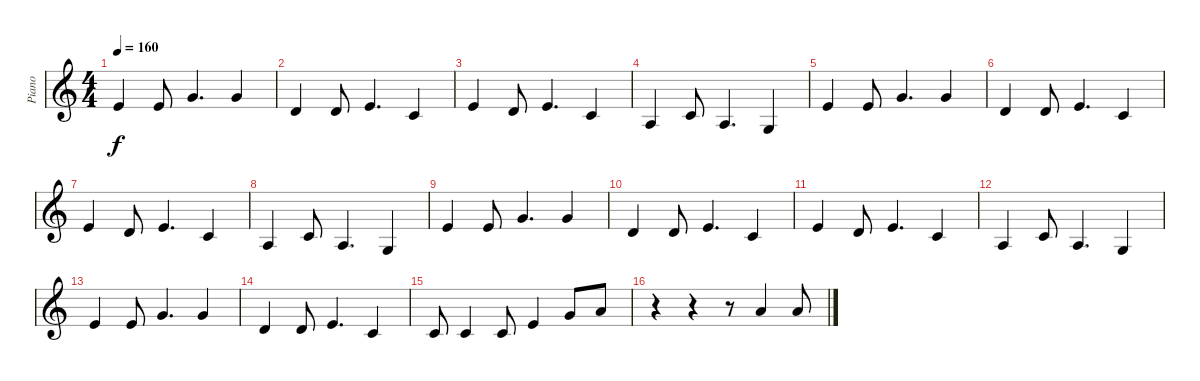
\track ("Piano" "Piano") {instrument acousticgrandpiano}
\staff {score}
\tuning (E4 B3 G3 D3 A2 E2) {hide}
\ts (4 4)
\tempo 160
\clef g2
\ks c
0.1.4{dy f} 0.1.8 3.1.4{d} 3.1.4 |
3.2.4 3.2.8 0.1.4{d} 1.2.4 |
0.1.4 3.2.8 0.1.4{d} 1.2.4 |
2.3.4 1.2.8 2.3.4{d} 0.3.4 |
0.1.4 0.1.8 3.1.4{d} 3.1.4 |
3.2.4 3.2.8 0.1.4{d} 1.2.4 |
0.1.4 3.2.8 0.1.4{d} 1.2.4 |
2.3.4 1.2.8 2.3.4{d} 0.3.4 |
0.1.4 0.1.8 3.1.4{d} 3.1.4 |
3.2.4 3.2.8 0.1.4{d} 1.2.4 |
0.1.4 3.2.8 0.1.4{d} 1.2.4 |
2.3.4 1.2.8 2.3.4{d} 0.3.4 |
0.1.4 0.1.8 3.1.4{d} 3.1.4 |
3.2.4 3.2.8 0.1.4{d} 1.2.4 |
1.2.8 1.2.4 1.2.8 0.1.4 3.1.8 5.1.8 |
r.4 r.4 r.8 5.1.4 5.1.8
